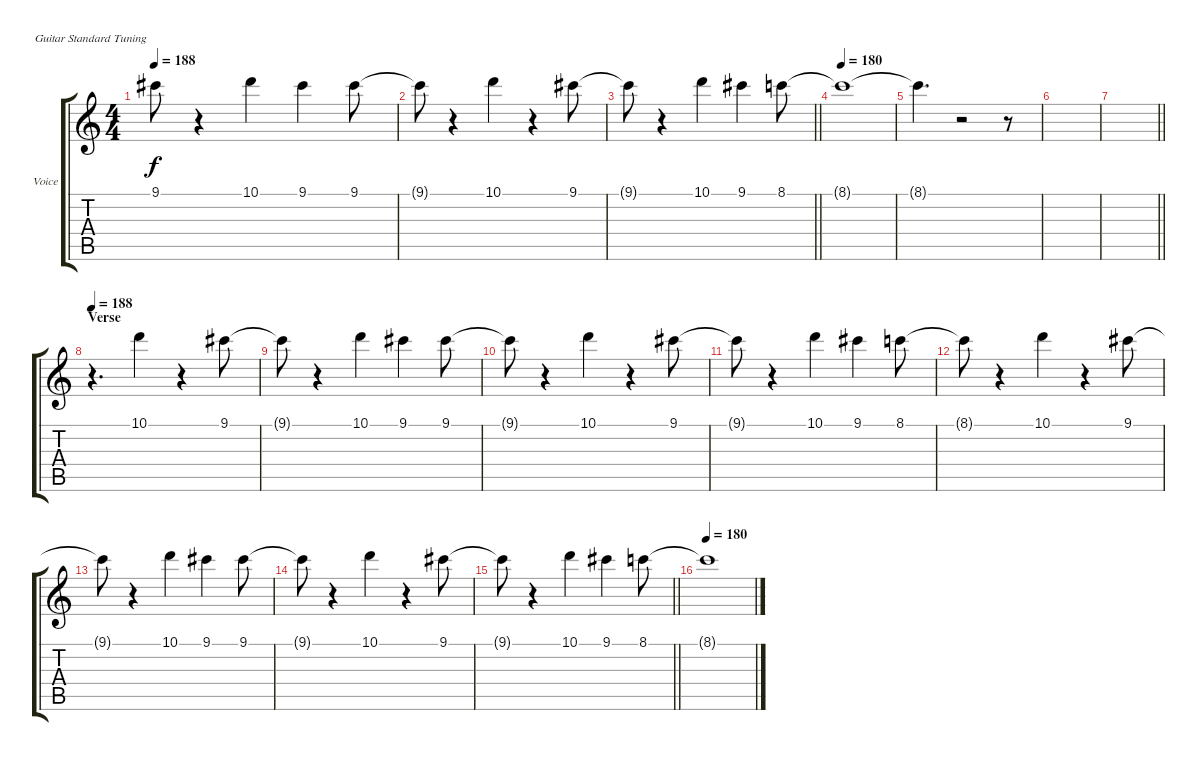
\bracketExtendMode groupsimilarinstruments
\firstSystemTrackNameOrientation horizontal
\otherSystemsTrackNameOrientation horizontal
\track ("Voice" "Voice") {mute instrument synthvoice}
\staff {score tabs}
\tuning (E4 B3 G3 D3 A2 E2)
\displaytranspose 12
\ts (4 4)
\tempo 188
\clef g2
\ks c
9.1{t}.8{dy f} r.4 10.1.4 9.1.4 9.1.8 |
9.1{t}.8 r.4 10.1.4 r.4 9.1.8 |
\barLineRight lightlight
9.1{t}.8 r.4 10.1.4 9.1.4 8.1.8 |
\tempo 180
8.1{t}.1 |
8.1{t}.4{d} r.2 r.8 |
|
\barLineRight lightlight
|
\section ("" "Verse")
\tempo 188
r.4{d} 10.1.4 r.4 9.1.8 |
9.1{t}.8 r.4 10.1.4 9.1.4 9.1.8 |
9.1{t}.8 r.4 10.1.4 r.4 9.1.8 |
9.1{t}.8 r.4 10.1.4 9.1.4 8.1.8 |
8.1{t}.8 r.4 10.1.4 r.4 9.1.8 |
9.1{t}.8 r.4 10.1.4 9.1.4 9.1.8 |
9.1{t}.8 r.4 10.1.4 r.4 9.1.8 |
\barLineRight lightlight
9.1{t}.8 r.4 10.1.4 9.1.4 8.1.8 |
\tempo 180
8.1{t}.1
